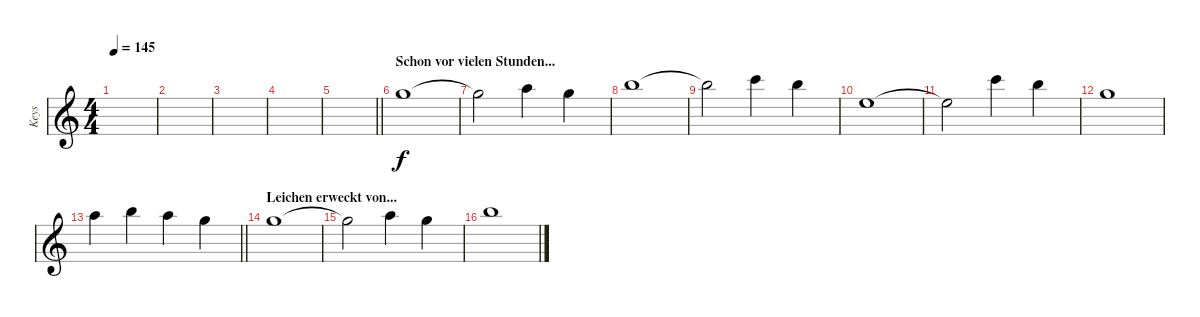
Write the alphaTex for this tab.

\track ("Keys" "Keys") {instrument pad2warm}
\staff {score}
\tuning (E4 B3 G3 D3 A2 E2 B1) {hide}
\ts (4 4)
\tempo 145
\clef g2
\ks c
|
|
|
|
\barLineRight lightlight
|
\section ("" "Schon vor vielen Stunden...")
15.1.1 |
15.1{t}.2 17.1.4 15.1.4 |
19.1.1 |
19.1{t}.2 20.1.4 19.1.4 |
12.1.1 |
12.1{t}.2 20.1.4 19.1.4 |
15.1.1 |
\barLineRight lightlight
17.1.4 19.1.4 17.1.4 15.1.4 |
\section ("" "Leichen erweckt von... ")
15.1.1 |
15.1{t}.2 17.1.4 15.1.4 |
19.1.1
